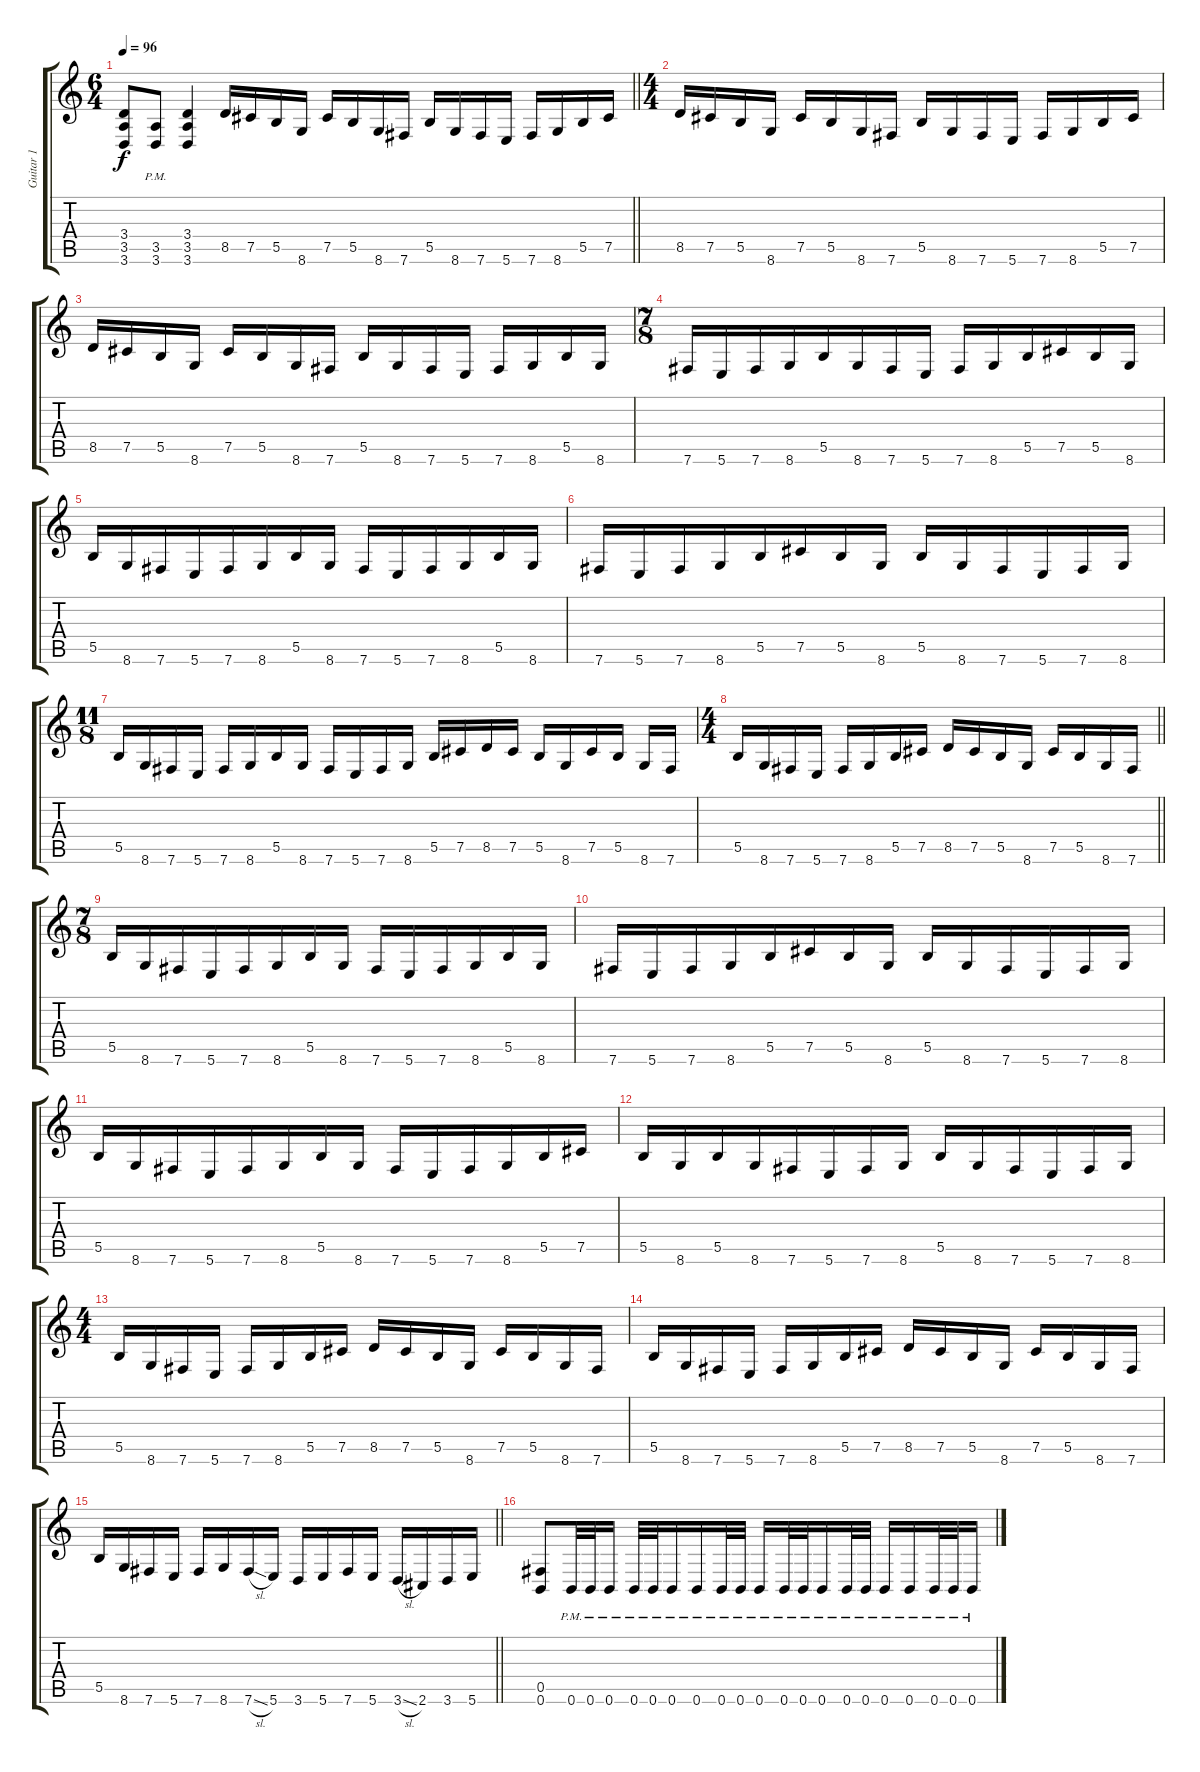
\track ("Guitar 1" "Guitar 1") {instrument distortionguitar}
\staff {score tabs}
\tuning (Db4 Ab3 E3 B2 Gb2 B1) {hide}
\ts (6 4)
\tempo 96
\clef g2
\barLineRight lightlight
\ks c
(3.4{t} 3.5{t} 3.6{t}).8{dy f} (3.5{pm} 3.6{pm}).8 (3.4 3.5 3.6).4 8.5.16 7.5.16 5.5.16 8.6.16 7.5.16 5.5.16 8.6.16 7.6.16 5.5.16 8.6.16 7.6.16 5.6.16 7.6.16 8.6.16 5.5.16 7.5.16 |
\ts (4 4)
\section ("" "")
8.5.16 7.5.16 5.5.16 8.6.16 7.5.16 5.5.16 8.6.16 7.6.16 5.5.16 8.6.16 7.6.16 5.6.16 7.6.16 8.6.16 5.5.16 7.5.16 |
8.5.16 7.5.16 5.5.16 8.6.16 7.5.16 5.5.16 8.6.16 7.6.16 5.5.16 8.6.16 7.6.16 5.6.16 7.6.16 8.6.16 5.5.16 8.6.16 |
\ts (7 8)
7.6.16 5.6.16 7.6.16 8.6.16 5.5.16 8.6.16 7.6.16 5.6.16 7.6.16 8.6.16 5.5.16 7.5.16 5.5.16 8.6.16 |
5.5.16 8.6.16 7.6.16 5.6.16 7.6.16 8.6.16 5.5.16 8.6.16 7.6.16 5.6.16 7.6.16 8.6.16 5.5.16 8.6.16 |
7.6.16 5.6.16 7.6.16 8.6.16 5.5.16 7.5.16 5.5.16 8.6.16 5.5.16 8.6.16 7.6.16 5.6.16 7.6.16 8.6.16 |
\ts (11 8)
5.5.16 8.6.16 7.6.16 5.6.16 7.6.16 8.6.16 5.5.16 8.6.16 7.6.16 5.6.16 7.6.16 8.6.16 5.5.16 7.5.16 8.5.16 7.5.16 5.5.16 8.6.16 7.5.16 5.5.16 8.6.16 7.6.16 |
\ts (4 4)
\barLineRight lightlight
5.5.16 8.6.16 7.6.16 5.6.16 7.6.16 8.6.16 5.5.16 7.5.16 8.5.16 7.5.16 5.5.16 8.6.16 7.5.16 5.5.16 8.6.16 7.6.16 |
\ts (7 8)
5.5.16 8.6.16 7.6.16 5.6.16 7.6.16 8.6.16 5.5.16 8.6.16 7.6.16 5.6.16 7.6.16 8.6.16 5.5.16 8.6.16 |
7.6.16 5.6.16 7.6.16 8.6.16 5.5.16 7.5.16 5.5.16 8.6.16 5.5.16 8.6.16 7.6.16 5.6.16 7.6.16 8.6.16 |
5.5.16 8.6.16 7.6.16 5.6.16 7.6.16 8.6.16 5.5.16 8.6.16 7.6.16 5.6.16 7.6.16 8.6.16 5.5.16 7.5.16 |
5.5.16 8.6.16 5.5.16 8.6.16 7.6.16 5.6.16 7.6.16 8.6.16 5.5.16 8.6.16 7.6.16 5.6.16 7.6.16 8.6.16 |
\ts (4 4)
5.5.16 8.6.16 7.6.16 5.6.16 7.6.16 8.6.16 5.5.16 7.5.16 8.5.16 7.5.16 5.5.16 8.6.16 7.5.16 5.5.16 8.6.16 7.6.16 |
5.5.16 8.6.16 7.6.16 5.6.16 7.6.16 8.6.16 5.5.16 7.5.16 8.5.16 7.5.16 5.5.16 8.6.16 7.5.16 5.5.16 8.6.16 7.6.16 |
\barLineRight lightlight
5.5.16 8.6.16 7.6.16 5.6.16 7.6.16 8.6.16 7.6{sl}.16 5.6.16 3.6.16 5.6.16 7.6.16 5.6.16 3.6{sl}.16 2.6.16 3.6.16 5.6.16 |
\section ("" "")
(0.5 0.6).8 0.6{pm}.32 0.6{pm}.32 0.6{pm}.16 0.6{pm}.32 0.6{pm}.32 0.6{pm}.16 0.6{pm}.16 0.6{pm}.32 0.6{pm}.32 0.6{pm}.16 0.6{pm}.32 0.6{pm}.32 0.6{pm}.16 0.6{pm}.32 0.6{pm}.32 0.6{pm}.16 0.6{pm}.16 0.6{pm}.32 0.6{pm}.32 0.6{pm}.16
